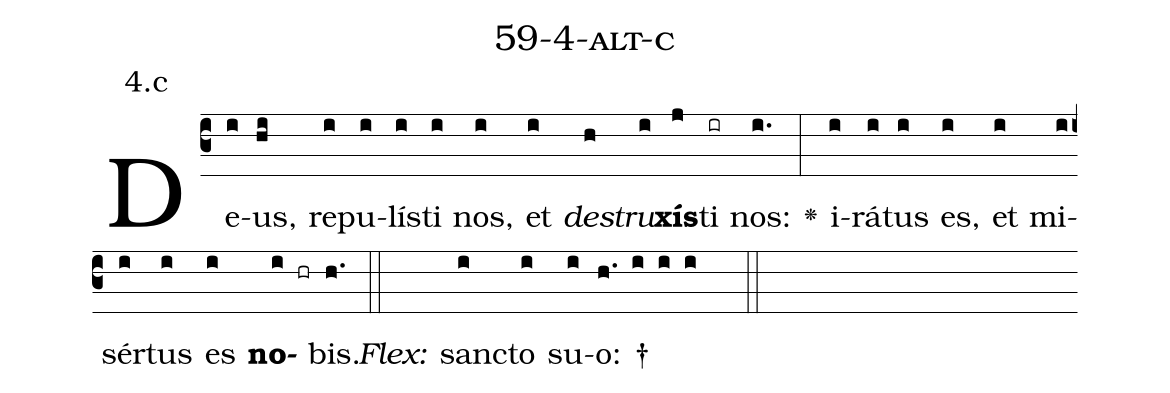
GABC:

name: 59-4-alt-c;
annotation: 4.c;
%%
(c3)De(i)us,(hi) re(i)pu(i)lís(i)ti(i) nos,(i) et(i) <i>de</i>(h)<i>stru</i>(i)<b>xís</b>(j)ti(ir) nos:(i.) <v>\greheightstar</v>(:) i(i)rá(i)tus(i) es,(i) et(i) mi(i)sér(i)tus(i) es(i) <b>no</b>(i hr)bis.(h.) (::)
<i>Flex:</i>()  sanc(i)to(i) su(i)o: †(h. i i i  ::)

%E(i) u(i) o(i) u(i) a(i) e.(h.) (::)
